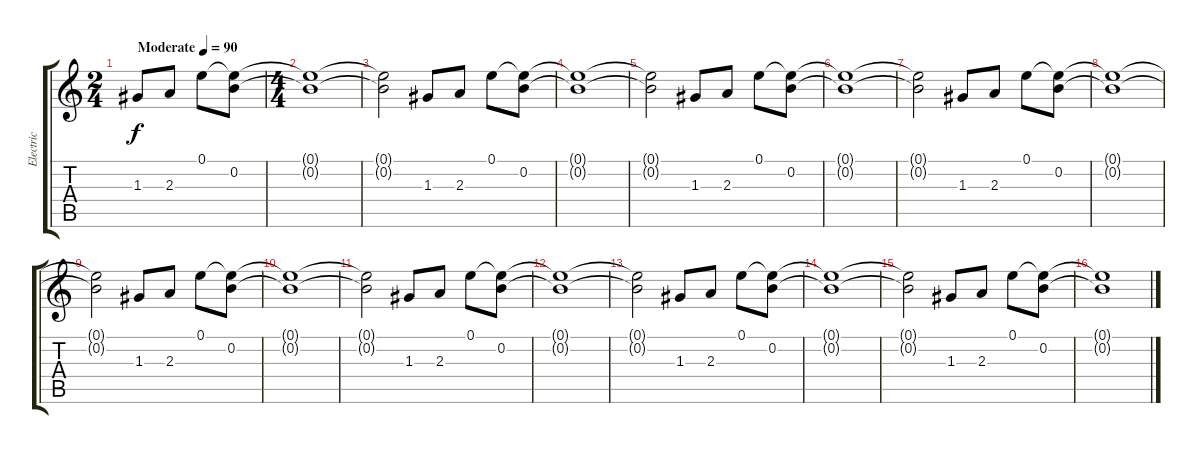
\track ("Electric" "Electric") {instrument overdrivenguitar}
\staff {score tabs}
\tuning (E4 B3 G3 D3 A2 E2) {hide}
\ts (2 4)
\tempo (90 "Moderate")
\clef g2
\ks c
1.3.8{dy f instrument overdrivenguitar} 2.3.8 0.1.8 (0.1{t} 0.2).8 |
\ts (4 4)
(0.1{t} 0.2{t}).1 |
(0.1{t} 0.2{t}).2 1.3.8 2.3.8 0.1.8 (0.1{t} 0.2).8 |
(0.1{t} 0.2{t}).1 |
(0.1{t} 0.2{t}).2 1.3.8 2.3.8 0.1.8 (0.1{t} 0.2).8 |
(0.1{t} 0.2{t}).1 |
(0.1{t} 0.2{t}).2 1.3.8 2.3.8 0.1.8 (0.1{t} 0.2).8 |
(0.1{t} 0.2{t}).1 |
(0.1{t} 0.2{t}).2 1.3.8 2.3.8 0.1.8 (0.1{t} 0.2).8 |
(0.1{t} 0.2{t}).1 |
(0.1{t} 0.2{t}).2 1.3.8 2.3.8 0.1.8 (0.1{t} 0.2).8 |
(0.1{t} 0.2{t}).1 |
(0.1{t} 0.2{t}).2 1.3.8 2.3.8 0.1.8 (0.1{t} 0.2).8 |
(0.1{t} 0.2{t}).1 |
(0.1{t} 0.2{t}).2 1.3.8 2.3.8 0.1.8 (0.1{t} 0.2).8 |
(0.1{t} 0.2{t}).1
